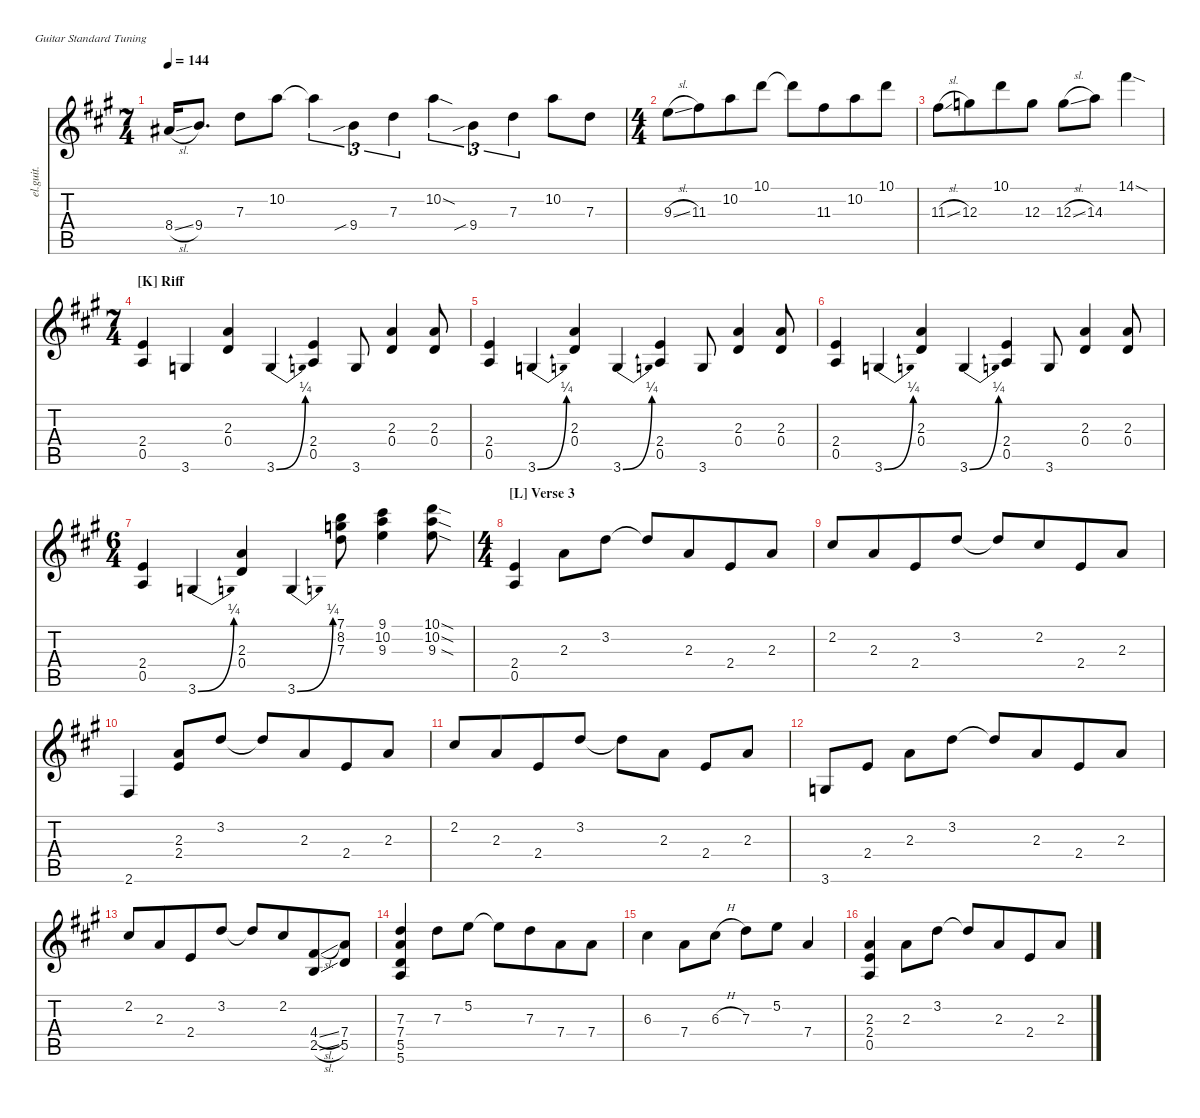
\defaultSystemsLayout 4
\hideDynamics
\bracketExtendMode nobrackets
\track ("E.Guitar I (Left)" "el.guit.") {instrument distortionguitar}
\staff {score tabs}
\tuning (E4 B3 G3 D3 A2 E2)
\ts (7 4)
\tempo 144
\clef g2
\ks a
8.4{sl acc #}.16{dy mf beam Up} 9.4{acc forcenatural}.8{d beam Up beam split} 7.3{acc forcenatural}.8{beam Down} 10.2{acc forcenatural}.8{beam Down} 10.2{t acc forcenatural}.4{tu (3 2) beam Down} 9.4{sib acc forcenatural}.4{tu (3 2) beam Down} 7.3{acc forcenatural}.4{tu (3 2) beam Down} 10.2{sod acc forcenatural}.4{tu (3 2) beam Down} 9.4{sib acc forcenatural}.4{tu (3 2) beam Down} 7.3{acc forcenatural}.4{tu (3 2) beam Down} 10.2{acc forcenatural}.8{beam Down} 7.3{acc forcenatural}.8{beam Down} |
\ts (4 4)
\beaming (8 2 2 2 2)
9.3{sl acc forcenatural}.8{beam Down} 11.3{acc #}.8{beam Down beam merge} 10.2{acc forcenatural}.8{beam Down} 10.1{acc forcenatural}.8{beam Down} 10.1{t acc forcenatural}.8{beam Down} 11.3{acc #}.8{beam Down beam merge} 10.2{acc forcenatural}.8{beam Down} 10.1{acc forcenatural}.8{beam Down} |
11.3{sl acc #}.8{beam Down} 12.3{acc forcenatural}.8{beam Down beam merge} 10.1{acc forcenatural}.8{beam Down} 12.3{acc forcenatural}.8{beam Down} 12.3{sl acc forcenatural}.8{beam Down} 14.3{acc forcenatural}.8{beam Down} 14.1{sod acc #}.4{beam Down} |
\ts (7 4)
\beaming (8 6 4 4)
\section ("K" "Riff")
(0.5{acc forcenatural} 2.4{acc forcenatural}).4{beam Up} 3.6{acc forcenatural}.4{beam Up} (0.4{acc forcenatural} 2.3{acc forcenatural}).4{beam Up} 3.6{be (bend 0 0 59.4 1) acc forcenatural}.4{beam Up} (0.5{acc forcenatural} 2.4{acc forcenatural}).4{beam Up} 3.6{acc forcenatural}.8{beam Up} (0.4{acc forcenatural} 2.3{acc forcenatural}).4{beam Up} (0.4{acc forcenatural} 2.3{acc forcenatural}).8{beam Up} |
(0.5{acc forcenatural} 2.4{acc forcenatural}).4{beam Up} 3.6{be (bend 0 0 59.4 1) acc forcenatural}.4{beam Up} (0.4{acc forcenatural} 2.3{acc forcenatural}).4{beam Up} 3.6{be (bend 0 0 59.4 1) acc forcenatural}.4{beam Up} (0.5{acc forcenatural} 2.4{acc forcenatural}).4{beam Up} 3.6{acc forcenatural}.8{beam Up} (0.4{acc forcenatural} 2.3{acc forcenatural}).4{beam Up} (0.4{acc forcenatural} 2.3{acc forcenatural}).8{beam Up} |
(0.5{acc forcenatural} 2.4{acc forcenatural}).4{beam Up} 3.6{be (bend 0 0 59.4 1) acc forcenatural}.4{beam Up} (0.4{acc forcenatural} 2.3{acc forcenatural}).4{beam Up} 3.6{be (bend 0 0 59.4 1) acc forcenatural}.4{beam Up} (0.5{acc forcenatural} 2.4{acc forcenatural}).4{beam Up} 3.6{acc forcenatural}.8{beam Up} (0.4{acc forcenatural} 2.3{acc forcenatural}).4{beam Up} (0.4{acc forcenatural} 2.3{acc forcenatural}).8{beam Up} |
\ts (6 4)
\beaming (8 6 6)
(0.5{acc forcenatural} 2.4{acc forcenatural}).4{beam Up} 3.6{be (bend 0 0 59.4 1) acc forcenatural}.4{beam Up} (0.4{acc forcenatural} 2.3{acc forcenatural}).4{beam Up} 3.6{be (bend 0 0 59.4 1) acc forcenatural}.4{beam Up} (7.1{acc forcenatural} 8.2{acc forcenatural} 7.3{acc forcenatural}).8{beam Down} (9.3{acc forcenatural} 10.2{acc forcenatural} 9.1{acc #}).4{beam Down} (10.1{sod acc forcenatural} 10.2{sod acc forcenatural} 9.3{sod acc forcenatural}).8{beam Down} |
\ts (4 4)
\beaming (8 2 2 2 2)
\section ("L" "Verse 3")
(0.5{acc forcenatural} 2.4{acc forcenatural}).4{instrument distortionguitar beam Up} 2.3{acc forcenatural}.8{beam Down} 3.2{acc forcenatural}.8{beam Down} 3.2{t acc forcenatural}.8{beam Up} 2.3{acc forcenatural}.8{beam Up beam merge} 2.4{acc forcenatural}.8{beam Up} 2.3{acc forcenatural}.8{beam Up} |
2.2{acc #}.8{beam Up} 2.3{acc forcenatural}.8{beam Up beam merge} 2.4{acc forcenatural}.8{beam Up} 3.2{acc forcenatural}.8{beam Up} 3.2{t acc forcenatural}.8{beam Up} 2.2{acc #}.8{beam Up beam merge} 2.4{acc forcenatural}.8{beam Up} 2.3{acc forcenatural}.8{beam Up} |
2.6{acc #}.4{beam Up} (2.3{acc forcenatural} 2.4{acc forcenatural}).8{beam Up} 3.2{acc forcenatural}.8{beam Up} 3.2{t acc forcenatural}.8{beam Up} 2.3{acc forcenatural}.8{beam Up beam merge} 2.4{acc forcenatural}.8{beam Up} 2.3{acc forcenatural}.8{beam Up} |
2.2{acc #}.8{beam Up} 2.3{acc forcenatural}.8{beam Up beam merge} 2.4{acc forcenatural}.8{beam Up} 3.2{acc forcenatural}.8{beam Up} 3.2{t acc forcenatural}.8{beam Down} 2.3{acc forcenatural}.8{beam Down} 2.4{acc forcenatural}.8{beam Up} 2.3{acc forcenatural}.8{beam Up} |
3.6{acc forcenatural}.8{beam Up} 2.4{acc forcenatural}.8{beam Up} 2.3{acc forcenatural}.8{beam Down} 3.2{acc forcenatural}.8{beam Down} 3.2{t acc forcenatural}.8{beam Up} 2.3{acc forcenatural}.8{beam Up beam merge} 2.4{acc forcenatural}.8{beam Up} 2.3{acc forcenatural}.8{beam Up} |
2.2{acc #}.8{beam Up} 2.3{acc forcenatural}.8{beam Up beam merge} 2.4{acc forcenatural}.8{beam Up} 3.2{acc forcenatural}.8{beam Up} 3.2{t acc forcenatural}.8{beam Up} 2.2{acc #}.8{beam Up beam merge} (2.5{sl acc forcenatural} 4.4{sl acc #}).8{beam Up} (5.5{acc forcenatural} 7.4{acc forcenatural}).8{beam Up} |
(5.6{acc forcenatural} 5.5{acc forcenatural} 7.4{acc forcenatural} 7.3{acc forcenatural}).4{beam Up} 7.3{acc forcenatural}.8{beam Down} 5.2{acc forcenatural}.8{beam Down} 5.2{t acc forcenatural}.8{beam Down} 7.3{acc forcenatural}.8{beam Down beam merge} 7.4{acc forcenatural}.8{beam Down} 7.4{acc forcenatural}.8{beam Down} |
6.3{acc #}.4{beam Down} 7.4{acc forcenatural}.8{beam Down} 6.3{h acc #}.8{beam Down} 7.3{acc forcenatural}.8{beam Down} 5.2{acc forcenatural}.8{beam Down} 7.4{acc forcenatural}.4{beam Up} |
(0.5{acc forcenatural} 2.4{acc forcenatural} 2.3{acc forcenatural}).4{beam Up} 2.3{acc forcenatural}.8{beam Down} 3.2{acc forcenatural}.8{beam Down} 3.2{t acc forcenatural}.8{beam Up} 2.3{acc forcenatural}.8{beam Up beam merge} 2.4{acc forcenatural}.8{beam Up} 2.3{acc forcenatural}.8{beam Up}
